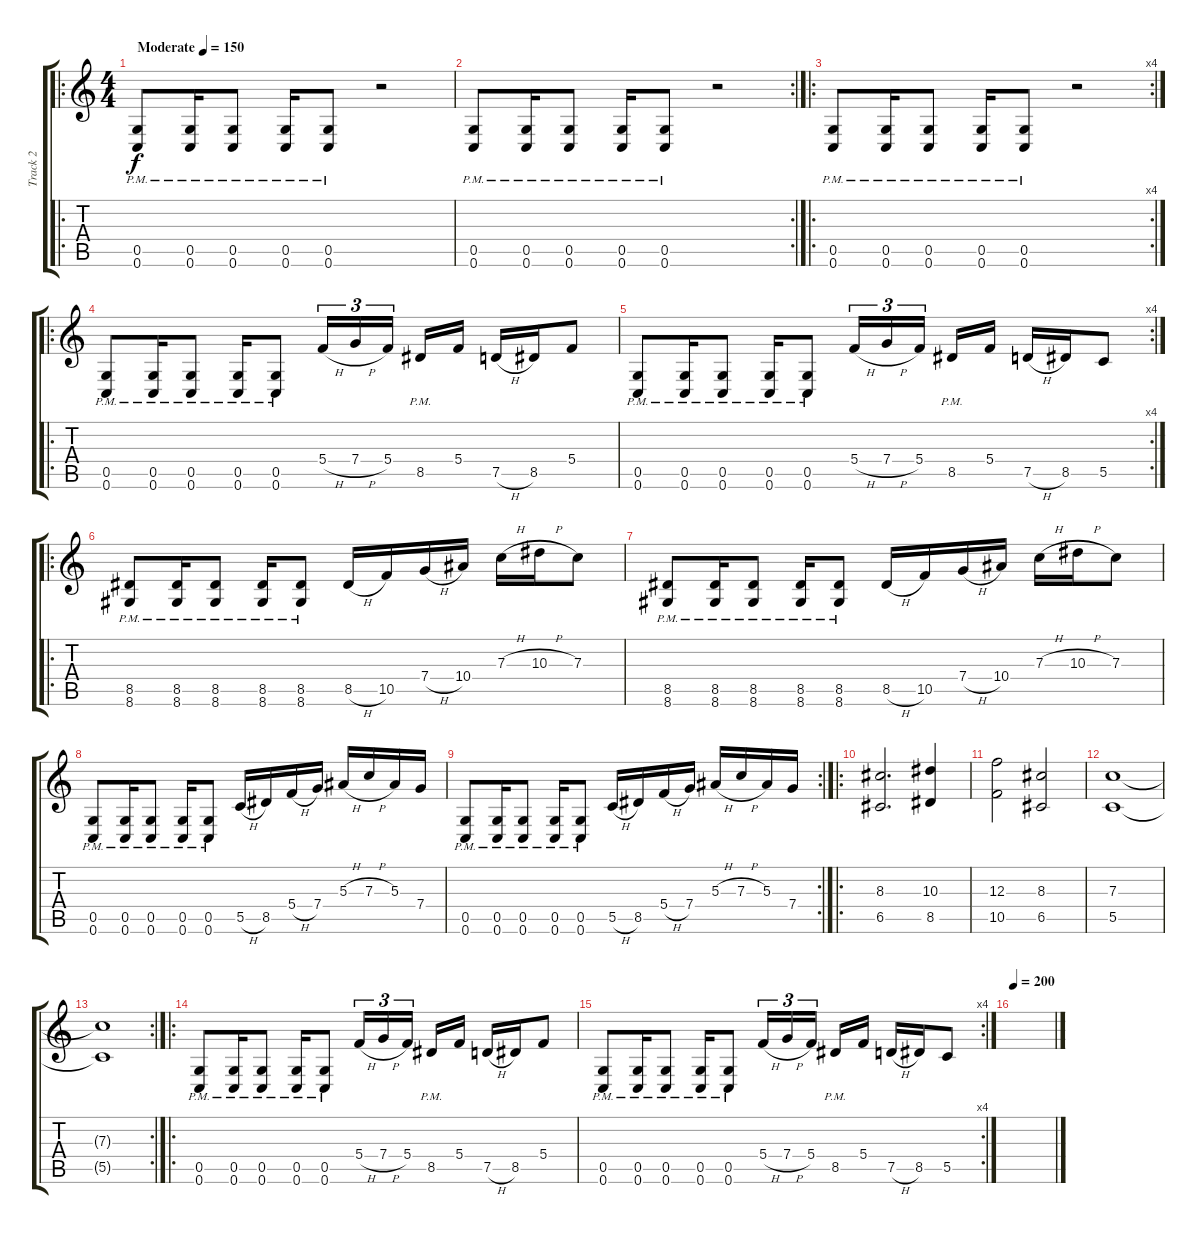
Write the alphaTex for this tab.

\track ("Track 2" "Track 2") {instrument distortionguitar}
\staff {score tabs}
\tuning (D4 A3 F3 C3 G2 C2) {hide}
\ro
\ts (4 4)
\tempo (150 "Moderate")
\clef g2
\ks c
(0.5{pm} 0.6{pm}).8{dy f instrument distortionguitar} (0.5{pm} 0.6{pm}).16 (0.5{pm} 0.6{pm}).8 (0.5{pm} 0.6{pm}).16 (0.5{pm} 0.6{pm}).8 r.2 |
\rc 2
(0.5{pm} 0.6{pm}).8 (0.5{pm} 0.6{pm}).16 (0.5{pm} 0.6{pm}).8 (0.5{pm} 0.6{pm}).16 (0.5{pm} 0.6{pm}).8 r.2 |
\ro
\rc 4
(0.5{pm} 0.6{pm}).8 (0.5{pm} 0.6{pm}).16 (0.5{pm} 0.6{pm}).8 (0.5{pm} 0.6{pm}).16 (0.5{pm} 0.6{pm}).8 r.2 |
\ro
(0.5{pm} 0.6{pm}).8 (0.5{pm} 0.6{pm}).16 (0.5{pm} 0.6{pm}).8 (0.5{pm} 0.6{pm}).16 (0.5{pm} 0.6{pm}).8 5.4{h}.16{tu (3 2)} 7.4{h}.16{tu (3 2)} 5.4.16{tu (3 2) beam splitsecondary} 8.5{pm}.16 5.4.16 7.5{h}.16 8.5.16 5.4.8 |
\rc 4
(0.5{pm} 0.6{pm}).8 (0.5{pm} 0.6{pm}).16 (0.5{pm} 0.6{pm}).8 (0.5{pm} 0.6{pm}).16 (0.5{pm} 0.6{pm}).8 5.4{h}.16{tu (3 2)} 7.4{h}.16{tu (3 2)} 5.4.16{tu (3 2) beam splitsecondary} 8.5{pm}.16 5.4.16 7.5{h}.16 8.5.16 5.5.8 |
\ro
(8.5{pm} 8.6{pm}).8 (8.5{pm} 8.6{pm}).16 (8.5{pm} 8.6{pm}).8 (8.5{pm} 8.6{pm}).16 (8.5{pm} 8.6{pm}).8 8.5{h}.16 10.5.16 7.4{h}.16 10.4.16 7.3{h}.16 10.3{h}.16 7.3.8 |
(8.5{pm} 8.6{pm}).8 (8.5{pm} 8.6{pm}).16 (8.5{pm} 8.6{pm}).8 (8.5{pm} 8.6{pm}).16 (8.5{pm} 8.6{pm}).8 8.5{h}.16 10.5.16 7.4{h}.16 10.4.16 7.3{h}.16 10.3{h}.16 7.3.8 |
(0.5{pm} 0.6{pm}).8 (0.5{pm} 0.6{pm}).16 (0.5{pm} 0.6{pm}).8 (0.5{pm} 0.6{pm}).16 (0.5{pm} 0.6{pm}).8 5.5{h}.16 8.5.16 5.4{h}.16 7.4.16 5.3{h}.16 7.3{h}.16 5.3.16 7.4.16 |
\rc 2
(0.5{pm} 0.6{pm}).8 (0.5{pm} 0.6{pm}).16 (0.5{pm} 0.6{pm}).8 (0.5{pm} 0.6{pm}).16 (0.5{pm} 0.6{pm}).8 5.5{h}.16 8.5.16 5.4{h}.16 7.4.16 5.3{h}.16 7.3{h}.16 5.3.16 7.4.16 |
\ro
(8.3 6.5).2{d} (10.3 8.5).4 |
(12.3 10.5).2 (8.3 6.5).2 |
(7.3 5.5).1 |
\rc 2
(7.3{t} 5.5{t}).1 |
\ro
(0.5{pm} 0.6{pm}).8 (0.5{pm} 0.6{pm}).16 (0.5{pm} 0.6{pm}).8 (0.5{pm} 0.6{pm}).16 (0.5{pm} 0.6{pm}).8 5.4{h}.16{tu (3 2)} 7.4{h}.16{tu (3 2)} 5.4.16{tu (3 2) beam splitsecondary} 8.5{pm}.16 5.4.16 7.5{h}.16 8.5.16 5.4.8 |
\rc 4
(0.5{pm} 0.6{pm}).8 (0.5{pm} 0.6{pm}).16 (0.5{pm} 0.6{pm}).8 (0.5{pm} 0.6{pm}).16 (0.5{pm} 0.6{pm}).8 5.4{h}.16{tu (3 2)} 7.4{h}.16{tu (3 2)} 5.4.16{tu (3 2) beam splitsecondary} 8.5{pm}.16 5.4.16 7.5{h}.16 8.5.16 5.5.8 |
\tempo 200
